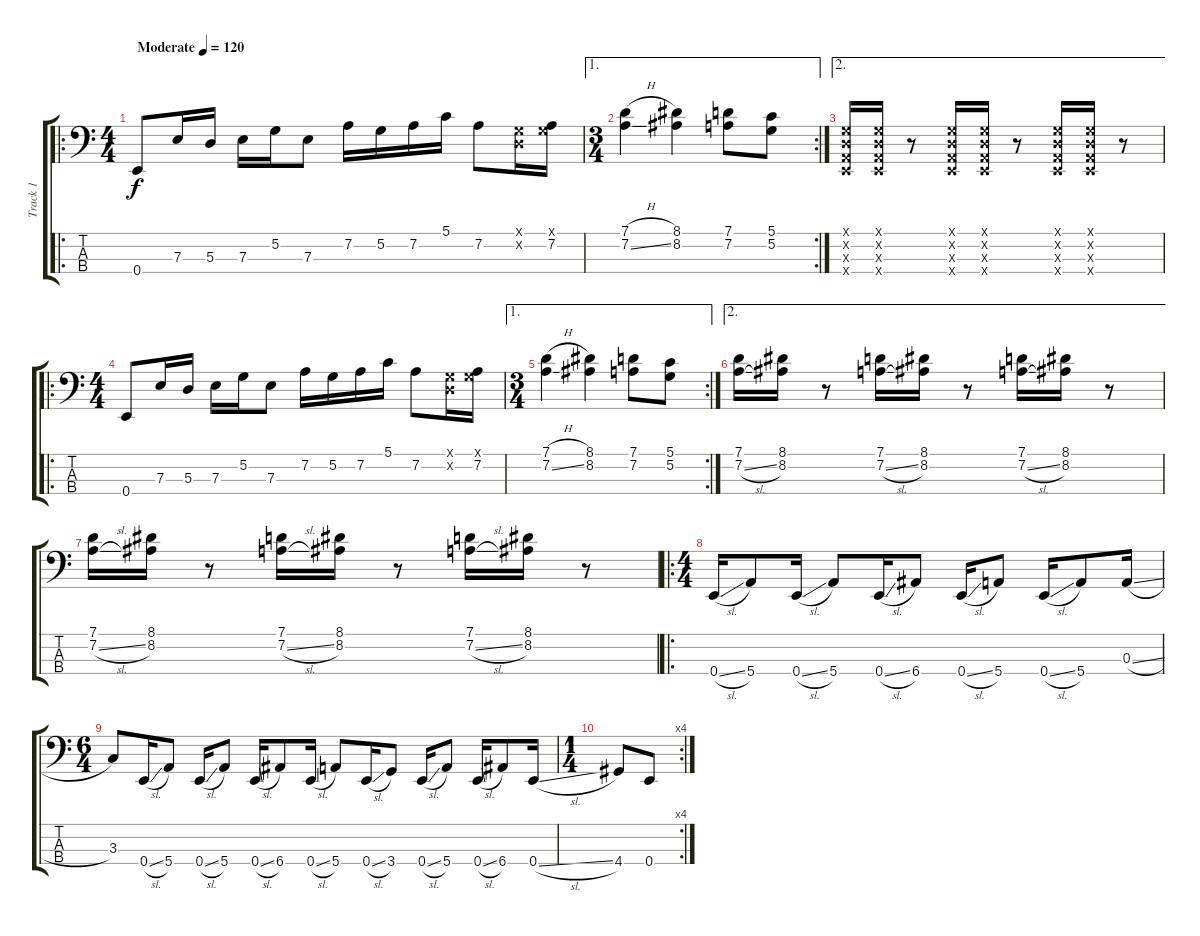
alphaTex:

\track ("Track 1" "Track 1") {instrument slapbass2}
\staff {score tabs}
\tuning (G2 D2 A1 E1) {hide}
\ro
\ts (4 4)
\tempo (120 "Moderate")
\clef f4
\ks c
0.4.8{dy f instrument slapbass2} 7.3.16 5.3.16 7.3.16 5.2.16 7.3.8 7.2.16 5.2.16 7.2.16 5.1.16 7.2.8 (0.1{x} 0.2{x}).16 (0.1{x} 7.2).16 |
\ae 1
\rc 2
\ts (3 4)
(7.1{h} 7.2{ss}).4 (8.1 8.2).4 (7.1 7.2).8 (5.1 5.2).8 |
\ae 2
(0.1{x} 0.2{x} 0.3{x} 0.4{x}).16 (0.1{x} 0.2{x} 0.3{x} 0.4{x}).16 r.8 (0.1{x} 0.2{x} 0.3{x} 0.4{x}).16 (0.1{x} 0.2{x} 0.3{x} 0.4{x}).16 r.8 (0.1{x} 0.2{x} 0.3{x} 0.4{x}).16 (0.1{x} 0.2{x} 0.3{x} 0.4{x}).16 r.8 |
\ro
\ts (4 4)
0.4.8 7.3.16 5.3.16 7.3.16 5.2.16 7.3.8 7.2.16 5.2.16 7.2.16 5.1.16 7.2.8 (0.1{x} 0.2{x}).16 (0.1{x} 7.2).16 |
\ae 1
\rc 2
\ts (3 4)
(7.1{h} 7.2{ss}).4 (8.1 8.2).4 (7.1 7.2).8 (5.1 5.2).8 |
\ae 2
(7.1 7.2{sl}).16 (8.1 8.2).16 r.8 (7.1 7.2{sl}).16 (8.1 8.2).16 r.8 (7.1 7.2{sl}).16 (8.1 8.2).16 r.8 |
(7.1 7.2{sl}).16 (8.1 8.2).16 r.8 (7.1 7.2{sl}).16 (8.1 8.2).16 r.8 (7.1 7.2{sl}).16 (8.1 8.2).16 r.8 |
\ro
\ts (4 4)
0.4{sl}.16 5.4.8 0.4{sl}.16 5.4.8 0.4{sl}.16 6.4.8 0.4{sl}.16 5.4.8 0.4{sl}.16 5.4.8 0.3{sl}.16 |
\ts (6 4)
3.3.8 0.4{sl}.16 5.4.8 0.4{sl}.16 5.4.8 0.4{sl}.16 6.4.8 0.4{sl}.16 5.4.8 0.4{sl}.16 3.4.8 0.4{sl}.16 5.4.8 0.4{sl}.16 6.4.8 0.4{sl}.16 |
\rc 4
\ts (1 4)
4.4.8 0.4.8
